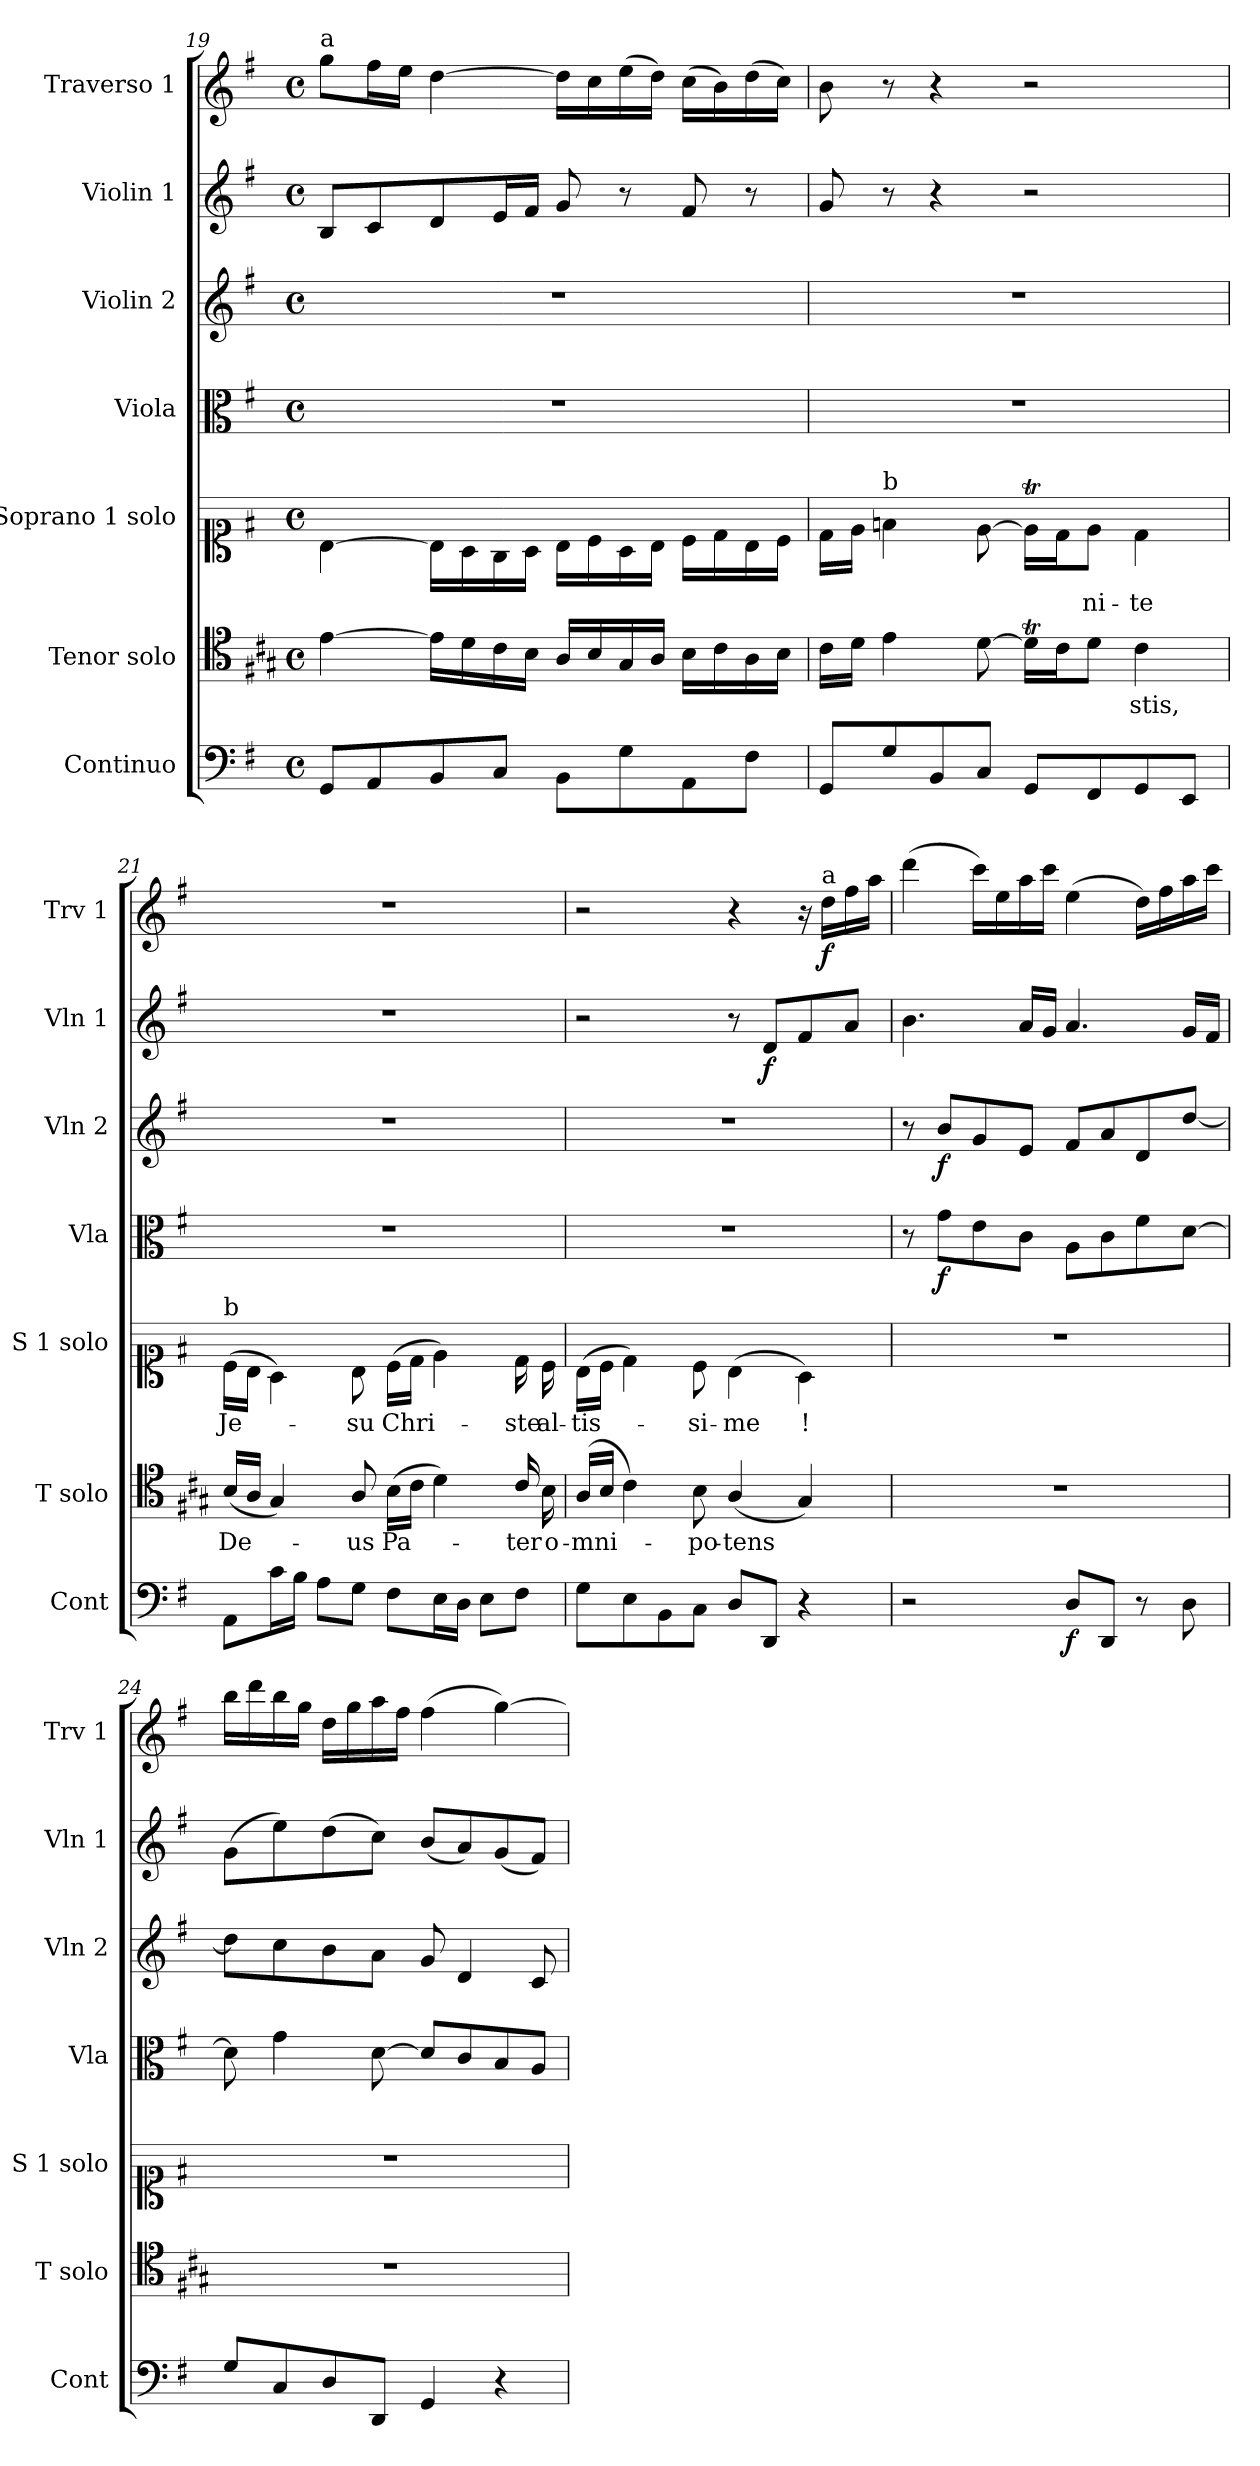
**kern	**dynam	**kern	**text	**kern	**text	**kern	**dynam	**kern	**dynam	**kern	**dynam	**kern	**dynam
*part7	*part7	*part6	*part6	*part5	*part5	*part4	*part4	*part3	*part3	*part2	*part2	*part1	*part1
*staff7	*staff7	*staff6	*staff6	*staff5	*staff5	*staff4	*staff4	*staff3	*staff3	*staff2	*staff2	*staff1	*staff1
*I"Continuo	*	*I"Tenor solo	*	*I"Soprano 1 solo	*	*I"Viola	*	*I"Violin 2	*	*I"Violin 1	*	*I"Traverso 1	*
*I'Cont	*	*I'T solo	*	*I'S 1 solo	*	*I'Vla	*	*I'Vln 2	*	*I'Vln 1	*	*I'Trv 1	*
*clefF4	*	*clefC4	*	*clefC1	*	*clefC3	*	*clefG2	*	*clefG2	*	*clefG2	*
*	*	*ITrd1c2	*	*ITrd-7c-12	*	*	*	*	*	*	*	*	*
*k[f#]	*	*k[f#]	*	*k[f#]	*	*k[f#]	*	*k[f#]	*	*k[f#]	*	*k[f#]	*
*M4/4	*	*M4/4	*	*M4/4	*	*M4/4	*	*M4/4	*	*M4/4	*	*M4/4	*
*met(c)	*	*met(c)	*	*met(c)	*	*met(c)	*	*met(c)	*	*met(c)	*	*met(c)	*
=19	=19	=19	=19	=19	=19	=19	=19	=19	=19	=19	=19	=19	=19
!	!	!	!	!	!	!	!	!	!	!	!	!LO:TX:a:t=a	!
8GG/L	.	[4d\	.	[4b\	.	1r	.	1r	.	8B/L	.	8gg\L	.
8AA/	.	.	.	.	.	.	.	.	.	8c/	.	16ff#\L	.
.	.	.	.	.	.	.	.	.	.	.	.	16ee\JJ	.
8BB/	.	16d\LL]	.	16b\LL]	.	.	.	.	.	8d/	.	[4dd\	.
.	.	16c\	.	16a\	.	.	.	.	.	.	.	.	.
8C/J	.	16B\	.	16g\	.	.	.	.	.	16e/L	.	.	.
.	.	16A\JJ	.	16a\JJ	.	.	.	.	.	16f#/JJ	.	.	.
8BB\L	.	16G/LL	.	16b\LL	.	.	.	.	.	8g/	.	16dd\LL]	.
.	.	16A/	.	16cc\	.	.	.	.	.	.	.	16cc\	.
8G\	.	16F#/	.	16a\	.	.	.	.	.	8r	.	(16ee\	.
.	.	16G/JJ	.	16b\JJ	.	.	.	.	.	.	.	16dd\JJ)	.
8AA\	.	16A\LL	.	16cc\LL	.	.	.	.	.	8f#/	.	(16cc\LL	.
.	.	16B\	.	16dd\	.	.	.	.	.	.	.	16b\)	.
8F#\J	.	16G\	.	16b\	.	.	.	.	.	8r	.	(16dd\	.
.	.	16A\JJ	.	16cc\JJ	.	.	.	.	.	.	.	16cc\JJ)	.
!!LO:LB:g=z
=20	=20	=20	=20	=20	=20	=20	=20	=20	=20	=20	=20	=20	=20
8GG/L	.	16B\LL	.	16dd\LL	.	1r	.	1r	.	8g/	.	8b\	.
.	.	16c\JJ	.	16ee\JJ	.	.	.	.	.	.	.	.	.
!	!	!	!	!LO:TX:a:t=b	!	!	!	!	!	!	!	!	!
8G/	.	4d\	.	4ffn\	.	.	.	.	.	8r	.	8r	.
8BB/	.	.	.	.	.	.	.	.	.	4r	.	4r	.
8C/J	.	[8c\	.	[8ee\	.	.	.	.	.	.	.	.	.
8GG/L	.	16cT\LL]	.	16eeT\LL]	.	.	.	.	.	2r	.	2r	.
.	.	16B\J	.	16dd\J	.	.	.	.	.	.	.	.	.
!	!	!	!	!	!LO:LY:b	!	!	!	!	!	!	!	!
8FF#/	.	8c\J	.	8ee\J	-ni-	.	.	.	.	.	.	.	.
!	!	!	!LO:LY:b	!	!LO:LY:b	!	!	!	!	!	!	!	!
8GG/	.	4B\	-stis,	4dd\	-te	.	.	.	.	.	.	.	.
8EE/J	.	.	.	.	.	.	.	.	.	.	.	.	.
=21	=21	=21	=21	=21	=21	=21	=21	=21	=21	=21	=21	=21	=21
!	!	!	!	!LO:TX:a:t=b	!	!	!	!	!	!	!	!	!
!	!	!	!LO:LY:b	!	!LO:LY:b	!	!	!	!	!	!	!	!
8AA\L	.	(16A/LL	De-	(16cc\LL	Je-	1r	.	1r	.	1r	.	1r	.
.	.	16G/JJ	.	16b\JJ	.	.	.	.	.	.	.	.	.
16c\L	.	4F#/)	.	4a\)	.	.	.	.	.	.	.	.	.
16B\JJ	.	.	.	.	.	.	.	.	.	.	.	.	.
8A\L	.	.	.	.	.	.	.	.	.	.	.	.	.
!	!	!	!LO:LY:b	!	!LO:LY:b	!	!	!	!	!	!	!	!
8G\J	.	8G/	-us	8b\	-su	.	.	.	.	.	.	.	.
!	!	!	!LO:LY:b	!	!LO:LY:b	!	!	!	!	!	!	!	!
8F#\L	.	(16A\LL	Pa-	(16cc\LL	Chri-	.	.	.	.	.	.	.	.
.	.	16B\JJ	.	16dd\JJ	.	.	.	.	.	.	.	.	.
16E\L	.	4c\)	.	4ee\)	.	.	.	.	.	.	.	.	.
16D\JJ	.	.	.	.	.	.	.	.	.	.	.	.	.
8E\L	.	.	.	.	.	.	.	.	.	.	.	.	.
!	!	!	!LO:LY:b	!	!LO:LY:b	!	!	!	!	!	!	!	!
8F#\J	.	16B/	-ter	16dd\	-ste	.	.	.	.	.	.	.	.
!	!	!	!LO:LY:b	!	!LO:LY:b	!	!	!	!	!	!	!	!
.	.	16A\	o-	16cc\	al-	.	.	.	.	.	.	.	.
=22	=22	=22	=22	=22	=22	=22	=22	=22	=22	=22	=22	=22	=22
!	!	!	!LO:LY:b	!	!LO:LY:b	!	!	!	!	!	!	!	!
8G\L	.	(16G/LL	-mni-	(16b\LL	-tis-	1r	.	1r	.	2r	.	2r	.
.	.	16A/JJ	.	16cc\JJ	.	.	.	.	.	.	.	.	.
8E\	.	4B\)	.	4dd\)	.	.	.	.	.	.	.	.	.
8BB\	.	.	.	.	.	.	.	.	.	.	.	.	.
!	!	!	!LO:LY:b	!	!LO:LY:b	!	!	!	!	!	!	!	!
8C\J	.	8A\	-po-	8cc\	-si-	.	.	.	.	.	.	.	.
!	!	!	!LO:LY:b	!	!LO:LY:b	!	!	!	!	!	!	!	!
8D/L	.	(4G/	-tens	(4b\	-me	.	.	.	.	8r	.	4r	.
!	!	!	!	!	!	!	!	!	!	!	!LO:DY:b	!	!
8DD/J	.	.	.	.	.	.	.	.	.	8d/L	f	.	.
!	!	!	!	!	!LO:LY:b	!	!	!	!	!	!	!	!
4r	.	4F#/)	.	4a\)	-!	.	.	.	.	8f#/	.	16r	.
!	!	!	!	!	!	!	!	!	!	!	!	!LO:TX:a:t=a	!
!	!	!	!	!	!	!	!	!	!	!	!	!	!LO:DY:b
.	.	.	.	.	.	.	.	.	.	.	.	16dd\LL	f
.	.	.	.	.	.	.	.	.	.	8a/J	.	16ff#\	.
.	.	.	.	.	.	.	.	.	.	.	.	16aa\JJ	.
=23	=23	=23	=23	=23	=23	=23	=23	=23	=23	=23	=23	=23	=23
2r	.	1r	.	1r	.	8r	.	8r	.	4.b\	.	(4ddd\	.
!	!	!	!	!	!	!	!LO:DY:b	!	!LO:DY:b	!	!	!	!
.	.	.	.	.	.	8g\L	f	8b/L	f	.	.	.	.
.	.	.	.	.	.	8e\	.	8g/	.	.	.	16ccc\LL)	.
.	.	.	.	.	.	.	.	.	.	.	.	16ee\	.
.	.	.	.	.	.	8c\J	.	8e/J	.	16a/LL	.	16aa\	.
.	.	.	.	.	.	.	.	.	.	16g/JJ	.	16ccc\JJ	.
!	!LO:DY:b	!	!	!	!	!	!	!	!	!	!	!	!
8D/L	f	.	.	.	.	8A\L	.	8f#/L	.	4.a/	.	(4ee\	.
8DD/J	.	.	.	.	.	8c\	.	8a/	.	.	.	.	.
8r	.	.	.	.	.	8f#\	.	8d/	.	.	.	16dd\LL)	.
.	.	.	.	.	.	.	.	.	.	.	.	16ff#\	.
8D\	.	.	.	.	.	[8d\J	.	[8dd/J	.	16g/LL	.	16aa\	.
.	.	.	.	.	.	.	.	.	.	16f#/JJ	.	16ccc\JJ	.
!!LO:PB:g=z
=24	=24	=24	=24	=24	=24	=24	=24	=24	=24	=24	=24	=24	=24
8G/L	.	1r	.	1r	.	8d\]	.	8dd\L]	.	(8g\L	.	16bb\LL	.
.	.	.	.	.	.	.	.	.	.	.	.	16ddd\	.
8C/	.	.	.	.	.	4g\	.	8cc\	.	8ee\)	.	16bb\	.
.	.	.	.	.	.	.	.	.	.	.	.	16gg\JJ	.
8D/	.	.	.	.	.	.	.	8b\	.	(8dd\	.	16dd\LL	.
.	.	.	.	.	.	.	.	.	.	.	.	16gg\	.
8DD/J	.	.	.	.	.	[8d\	.	8a\J	.	8cc\J)	.	16aa\	.
.	.	.	.	.	.	.	.	.	.	.	.	16ff#\JJ	.
4GG/	.	.	.	.	.	8d/L]	.	8g/	.	(8b/L	.	(4ff#\	.
.	.	.	.	.	.	8c/	.	4d/	.	8a/)	.	.	.
4r	.	.	.	.	.	8B/	.	.	.	(8g/	.	[4gg\)	.
.	.	.	.	.	.	8A/J	.	8c/	.	8f#/J)	.	.	.
=	=	=	=	=	=	=	=	=	=	=	=	=	=
*-	*-	*-	*-	*-	*-	*-	*-	*-	*-	*-	*-	*-	*-
